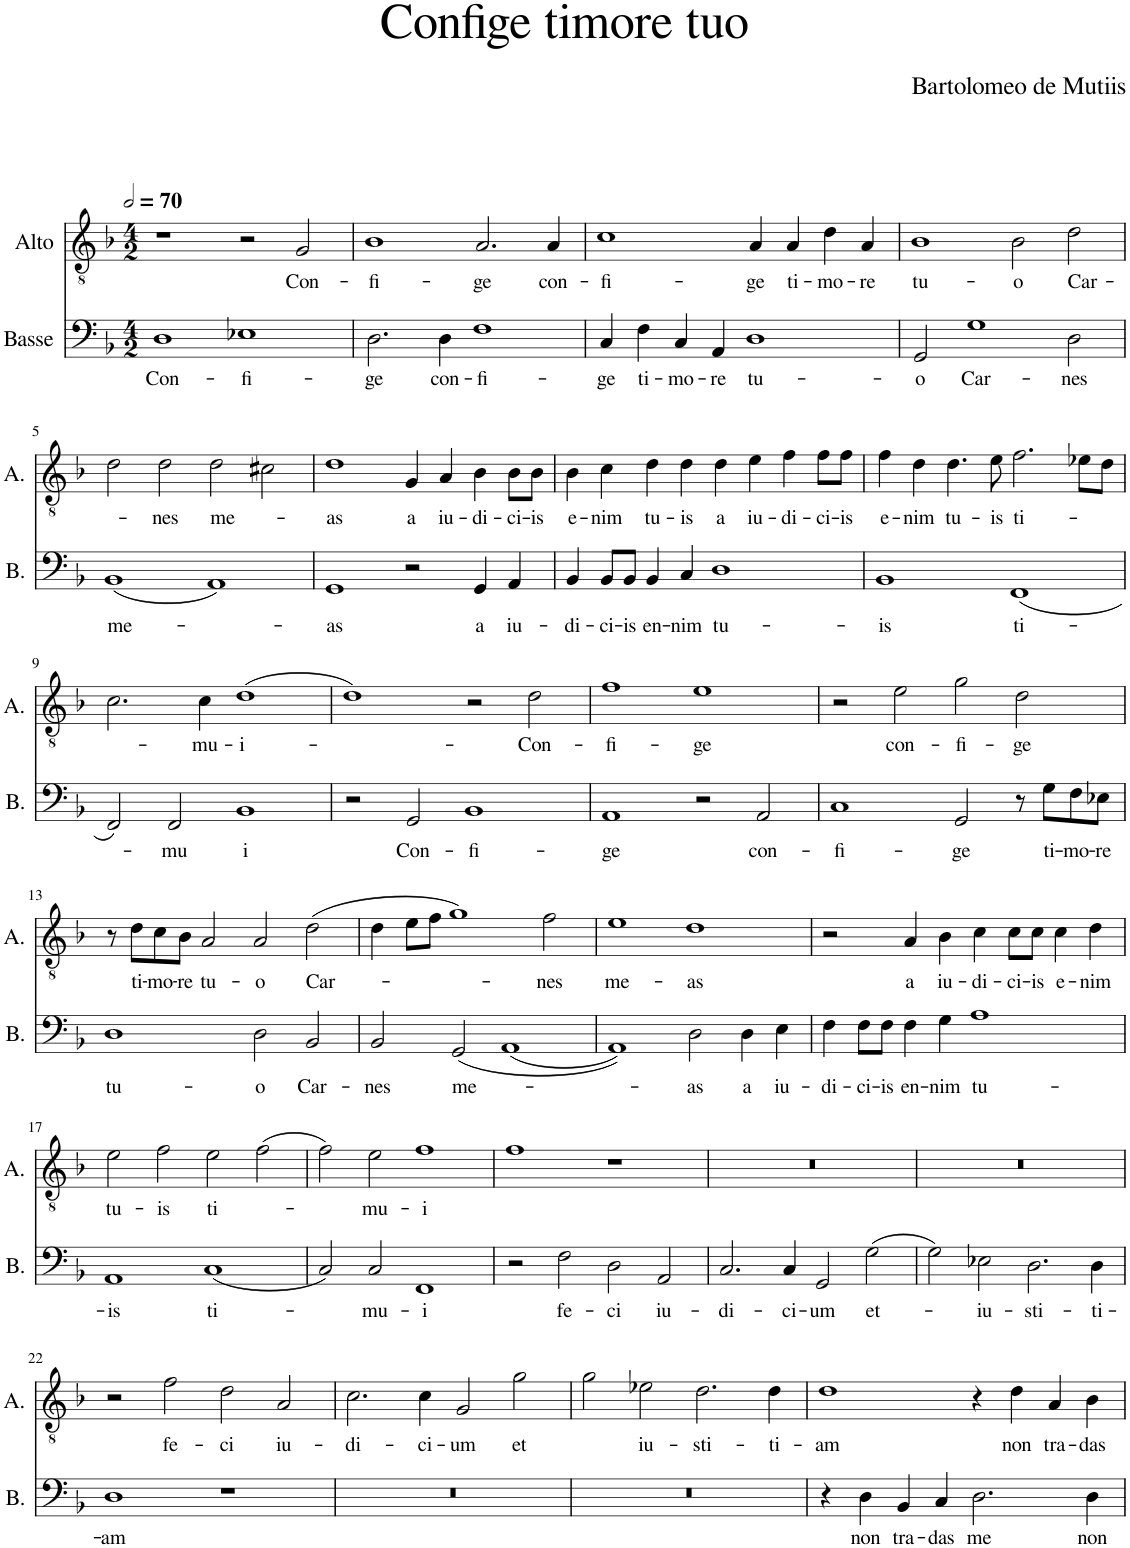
**kern	**text	**kern	**text
*part2	*part2	*part1	*part1
*staff2	*staff2	*staff1	*staff1
*I"Basse	*	*I"Alto	*
*I'B.	*	*I'A.	*
*clefF4	*	*clefGv2	*
*k[b-]	*	*k[b-]	*
*M4/2	*	*M4/2	*
*MM140	*	*MM140	*
=1	=1	=1	=1
!	!LO:LY:b	!	!
1D	Con-	1r	.
!	!LO:LY:b	!	!
1E-X	-fi-	2r	.
!	!	!	!LO:LY:b
.	.	2G/	Con-
=2	=2	=2	=2
!	!LO:LY:b	!	!LO:LY:b
2.D\	-ge	1B-	-fi-
!	!LO:LY:b	!	!
4D\	con-	.	.
!	!LO:LY:b	!	!LO:LY:b
1F	-fi-	2.A/	-ge
!	!	!	!LO:LY:b
.	.	4A/	con-
=3	=3	=3	=3
!	!LO:LY:b	!	!LO:LY:b
4C/	-ge	1c	-fi-
!	!LO:LY:b	!	!
4F\	ti-	.	.
!	!LO:LY:b	!	!
4C/	-mo-	.	.
!	!LO:LY:b	!	!
4AA/	-re	.	.
!	!LO:LY:b	!	!LO:LY:b
1D	tu-	4A/	-ge
!	!	!	!LO:LY:b
.	.	4A/	ti-
!	!	!	!LO:LY:b
.	.	4d\	-mo-
!	!	!	!LO:LY:b
.	.	4A/	-re
=4	=4	=4	=4
!	!LO:LY:b	!	!LO:LY:b
2GG/	-o	1B-	tu-
!	!LO:LY:b	!	!
1G	Car-	.	.
!	!	!	!LO:LY:b
.	.	2B-\	-o
!	!LO:LY:b	!	!LO:LY:b
2D\	-nes	2d\	Car-
!!LO:LB:g=z
=5	=5	=5	=5
!	!LO:LY:b	!	!
(1BB-	me-	2d\	.
!	!	!	!LO:LY:b
.	.	2d\	-nes
!	!	!	!LO:LY:b
1AA)	.	2d\	me-
.	.	2c#X\	.
=6	=6	=6	=6
!	!LO:LY:b	!	!LO:LY:b
1GG	-as	1d	-as
!	!	!	!LO:LY:b
2r	.	4G/	a
!	!	!	!LO:LY:b
.	.	4A/	iu-
!	!LO:LY:b	!	!LO:LY:b
4GG/	a	4B-\	-di-
!	!LO:LY:b	!	!LO:LY:b
4AA/	iu-	8B-\L	-ci-
!	!	!	!LO:LY:b
.	.	8B-\J	-is
=7	=7	=7	=7
!	!LO:LY:b	!	!LO:LY:b
4BB-/	-di-	4B-\	e-
!	!LO:LY:b	!	!LO:LY:b
8BB-/L	-ci-	4c\	-nim
!	!LO:LY:b	!	!
8BB-/J	-is	.	.
!	!LO:LY:b	!	!LO:LY:b
4BB-/	en-	4d\	tu-
!	!LO:LY:b	!	!LO:LY:b
4C/	-nim	4d\	-is
!	!LO:LY:b	!	!LO:LY:b
1D	tu-	4d\	a
!	!	!	!LO:LY:b
.	.	4e\	iu-
!	!	!	!LO:LY:b
.	.	4f\	-di-
!	!	!	!LO:LY:b
.	.	8f\L	-ci-
!	!	!	!LO:LY:b
.	.	8f\J	-is
=8	=8	=8	=8
!	!LO:LY:b	!	!LO:LY:b
1BB-	-is	4f\	e-
!	!	!	!LO:LY:b
.	.	4d\	-nim
!	!	!	!LO:LY:b
.	.	4.d\	tu-
!	!	!	!LO:LY:b
.	.	8e\	-is
!	!LO:LY:b	!	!LO:LY:b
(1FF	ti-	2.f\	ti-
.	.	8e-X\L	.
.	.	8d\J	.
!!LO:LB:g=z
=9	=9	=9	=9
2FF/)	.	2.c\	.
!	!LO:LY:b	!	!
2FF/	-mu	.	.
!	!	!	!LO:LY:b
.	.	4c\	-mu-
!	!LO:LY:b	!	!LO:LY:b
1BB-	i	(1d	-i-
=10	=10	=10	=10
2r	.	1d)	.
!	!LO:LY:b	!	!
2GG/	Con-	.	.
!	!LO:LY:b	!	!
1BB-	-fi-	2r	.
!	!	!	!LO:LY:b
.	.	2d\	-Con-
=11	=11	=11	=11
!	!LO:LY:b	!	!LO:LY:b
1AA	-ge	1f	-fi-
!	!	!	!LO:LY:b
2r	.	1e	-ge
!	!LO:LY:b	!	!
2AA/	con-	.	.
=12	=12	=12	=12
!	!LO:LY:b	!	!
1C	-fi-	2r	.
!	!	!	!LO:LY:b
.	.	2e\	con-
!	!LO:LY:b	!	!LO:LY:b
2GG/	-ge	2g\	-fi-
!	!	!	!LO:LY:b
8r	.	2d\	-ge
!	!LO:LY:b	!	!
8G\L	ti-	.	.
!	!LO:LY:b	!	!
8F\	-mo-	.	.
!	!LO:LY:b	!	!
8E-X\J	-re	.	.
!!LO:LB:g=z
=13	=13	=13	=13
!	!LO:LY:b	!	!
1D	tu-	8r	.
!	!	!	!LO:LY:b
.	.	8d\L	ti-
!	!	!	!LO:LY:b
.	.	8c\	-mo-
!	!	!	!LO:LY:b
.	.	8B-\J	-re
!	!	!	!LO:LY:b
.	.	2A/	tu-
!	!LO:LY:b	!	!LO:LY:b
2D\	-o	2A/	-o
!	!LO:LY:b	!	!LO:LY:b
2BB-/	Car-	(2d\	Car-
=14	=14	=14	=14
!	!LO:LY:b	!	!
2BB-/	-nes	4d\	.
.	.	8e\L	.
.	.	8f\J	.
!	!LO:LY:b	!	!
(2GG/	me-	1g)	.
(1AA	.	.	.
!	!	!	!LO:LY:b
.	.	2f\	-nes
=15	=15	=15	=15
!	!	!	!LO:LY:b
1AA))	.	1e	me-
!	!LO:LY:b	!	!LO:LY:b
2D\	-as	1d	-as
!	!LO:LY:b	!	!
4D\	a	.	.
!	!LO:LY:b	!	!
4E\	iu-	.	.
=16	=16	=16	=16
!	!LO:LY:b	!	!
4F\	-di-	2r	.
!	!LO:LY:b	!	!
8F\L	-ci-	.	.
!	!LO:LY:b	!	!
8F\J	-is	.	.
!	!LO:LY:b	!	!LO:LY:b
4F\	en-	4A/	a
!	!LO:LY:b	!	!LO:LY:b
4G\	-nim	4B-\	iu-
!	!LO:LY:b	!	!LO:LY:b
1A	tu-	4c\	-di-
!	!	!	!LO:LY:b
.	.	8c\L	-ci-
!	!	!	!LO:LY:b
.	.	8c\J	-is
!	!	!	!LO:LY:b
.	.	4c\	e-
!	!	!	!LO:LY:b
.	.	4d\	-nim
!!LO:LB:g=z
=17	=17	=17	=17
!	!LO:LY:b	!	!LO:LY:b
1AA	-is	2e\	tu-
!	!	!	!LO:LY:b
.	.	2f\	-is
!	!LO:LY:b	!	!LO:LY:b
(1C	ti-	2e\	ti-
.	.	(2f\	.
=18	=18	=18	=18
2C/)	.	2f\)	.
!	!LO:LY:b	!	!LO:LY:b
2C/	mu-	2e\	-mu-
!	!LO:LY:b	!	!LO:LY:b
1FF	i	1f	-i
=19	=19	=19	=19
2r	.	1f	.
!	!LO:LY:b	!	!
2F\	fe-	.	.
!	!LO:LY:b	!	!
2D\	-ci	1r	.
!	!LO:LY:b	!	!
2AA/	iu-	.	.
=20	=20	=20	=20
!	!LO:LY:b	!	!
2.C/	-di-	0r	.
!	!LO:LY:b	!	!
4C/	-ci-	.	.
!	!LO:LY:b	!	!
2GG/	-um	.	.
!	!LO:LY:b	!	!
(2G\	et-	.	.
=21	=21	=21	=21
2G\)	.	0r	.
!	!LO:LY:b	!	!
2E-X\	-iu-	.	.
!	!LO:LY:b	!	!
2.D\	-sti-	.	.
!	!LO:LY:b	!	!
4D\	-ti-	.	.
!!LO:LB:g=z
=22	=22	=22	=22
!	!LO:LY:b	!	!
1D	-am	2r	.
!	!	!	!LO:LY:b
.	.	2f\	fe-
!	!	!	!LO:LY:b
1r	.	2d\	-ci
!	!	!	!LO:LY:b
.	.	2A/	iu-
=23	=23	=23	=23
!	!	!	!LO:LY:b
0r	.	2.c\	-di-
!	!	!	!LO:LY:b
.	.	4c\	-ci-
!	!	!	!LO:LY:b
.	.	2G/	-um
!	!	!	!LO:LY:b
.	.	2g\	et
=24	=24	=24	=24
0r	.	2g\	.
!	!	!	!LO:LY:b
.	.	2e-X\	iu-
!	!	!	!LO:LY:b
.	.	2.d\	-sti-
!	!	!	!LO:LY:b
.	.	4d\	-ti-
=25	=25	=25	=25
!	!	!	!LO:LY:b
4r	.	1d	-am
!	!LO:LY:b	!	!
4D\	non	.	.
!	!LO:LY:b	!	!
4BB-/	tra-	.	.
!	!LO:LY:b	!	!
4C/	-das	.	.
!	!LO:LY:b	!	!
2.D\	me	4r	.
!	!	!	!LO:LY:b
.	.	4d\	non
!	!	!	!LO:LY:b
.	.	4A/	tra-
!	!LO:LY:b	!	!LO:LY:b
4D\	non	4B-\	-das
=	=	=	=
*-	*-	*-	*-
